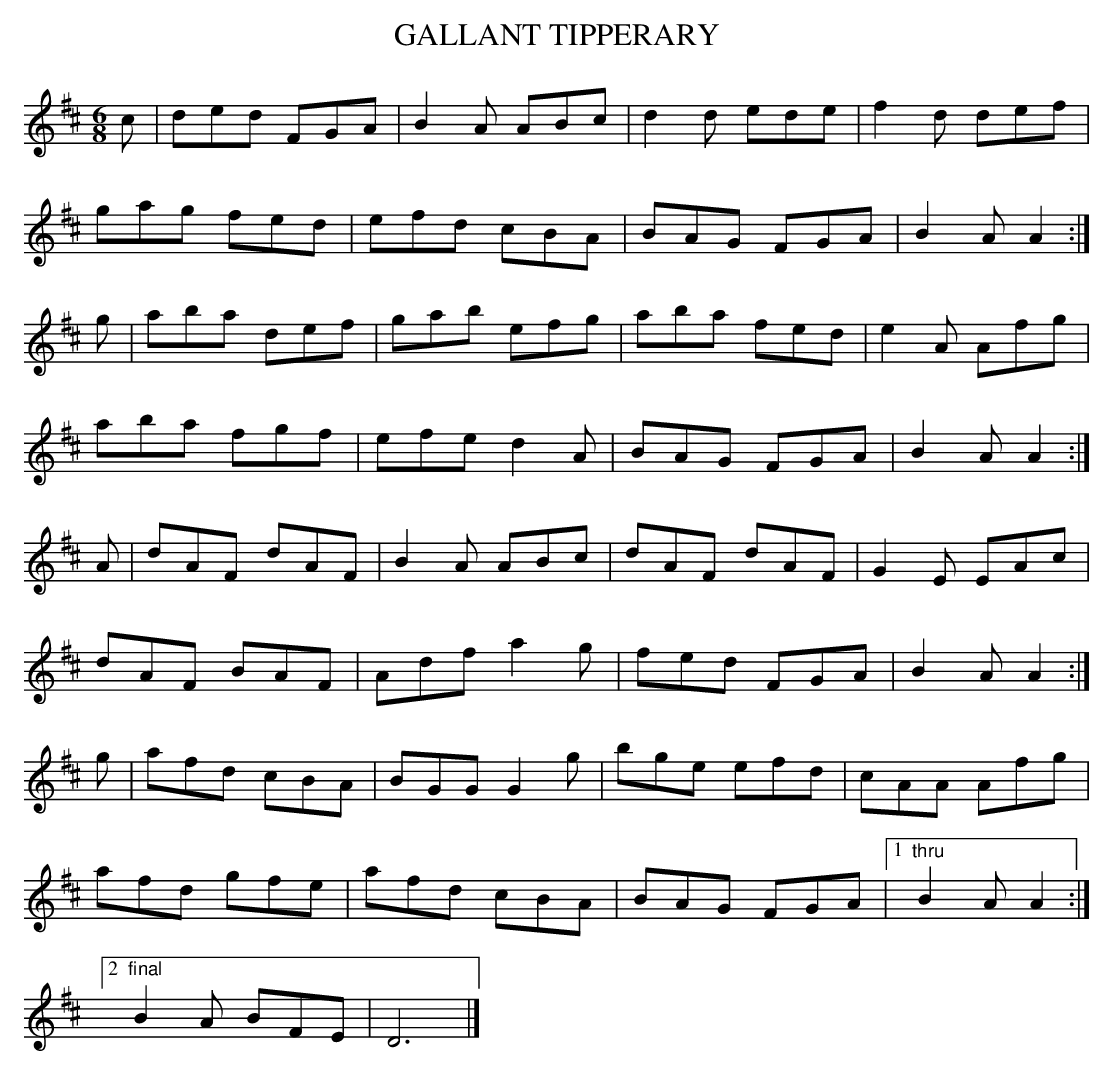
X:1
T:GALLANT TIPPERARY
M:6/8
L:1/8
K:D
c|ded FGA|B2A ABc|d2d ede|f2d def|
gag fed|efd cBA|BAG FGA|B2A A2 :|
g|aba def|gab efg|aba fed|e2A Afg|
aba fgf|efe d2A|BAG FGA|B2A A2 :|
A|dAF dAF|B2A ABc|dAF dAF|G2E EAc|
dAF BAF|Adf a2g|fed FGA|B2A A2 :|
g|afd cBA|BGG G2g|bge efd|cAA Afg|
afd gfe|afd cBA|BAG FGA|1 "thru"B2A A2 :|
[2 "final"B2A BFE|D6|]
